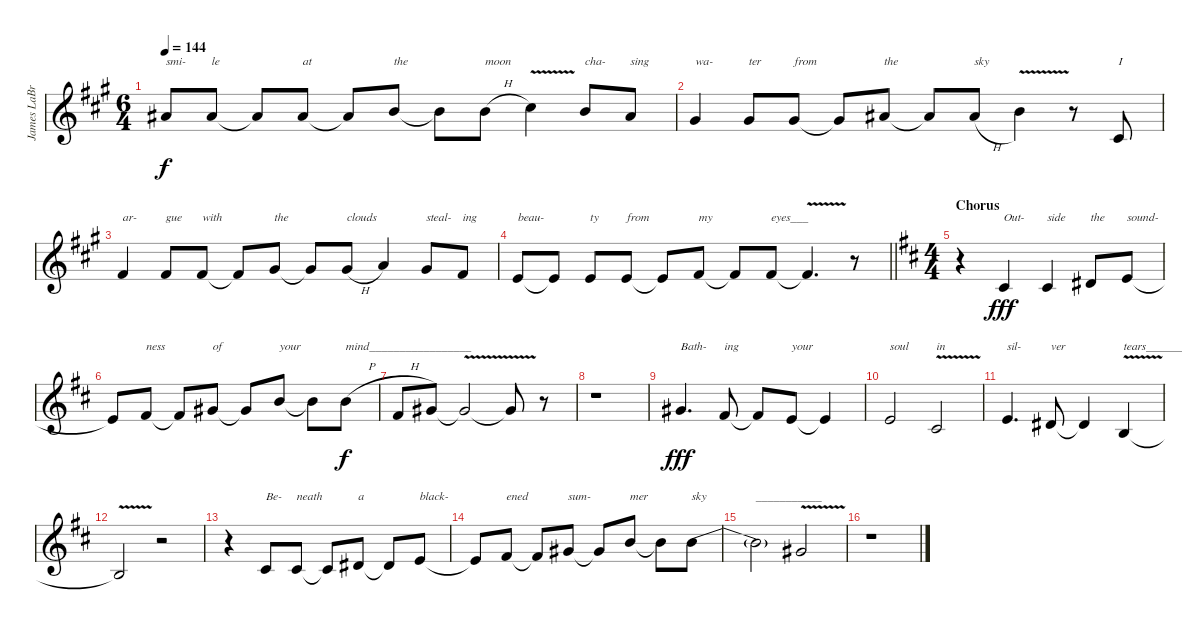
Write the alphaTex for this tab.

\track ("James LaBrie" "James LaBr") {instrument lead6voice}
\staff {score}
\tuning (E4 B3 G3 D3 A2 E2) {hide}
\ts (6 4)
\tempo 144
\clef g2
\ks f#minor
6.1.8{txt "smi-" dy f} 6.1.8{txt "le"} 6.1{t}.8 6.1.8{txt "at"} 6.1{t}.8 7.1.8{txt "the"} 7.1{t}.8 7.1{h}.8{txt "moon"} 9.1{v}.4 7.1.8{txt "cha-"} 6.1.8{txt "sing"} |
4.1.4{txt "wa-"} 4.1.8{txt "ter"} 4.1.8{txt "from"} 4.1{t}.8 6.1.8{txt "the"} 6.1{t}.8 6.1{h}.8{txt "sky"} 7.1{v}.4 r.8 2.2.8{txt "I"} |
2.1.4{txt "ar-"} 2.1.8{txt "gue"} 2.1.8{txt "with"} 2.1{t}.8 4.1.8{txt "the"} 4.1{t}.8 4.1{h}.8{txt "clouds"} 5.1.4 4.1.8{txt "steal-"} 2.1.8{txt "ing"} |
\barLineRight lightlight
0.1.8{txt "beau-"} 0.1{t}.8 0.1.8{txt "ty"} 0.1.8{txt "from"} 0.1{t}.8 2.1.8{txt "my"} 2.1{t}.8 2.1.8{txt "eyes___"} 2.1{v t}.4{d} r.8 |
\ts (4 4)
\section ("" "Chorus")
\ks bminor
r.4 2.2.4{txt "Out-" dy fff} 2.2.4{txt "side"} 4.2.8{txt "the"} 0.1.8{txt "sound-"} |
0.1{t}.8 2.1.8{txt "ness"} 2.1{t}.8 4.1.8{txt "of"} 4.1{t}.8 7.1.8{txt "your"} 7.1{t}.8 7.1{h}.8{txt "mind_________________" dy f} |
2.1{h}.8 4.1.8 4.1{v t}.2 4.1{t}.8 r.8 |
r.1 |
4.1.4{d txt "Bath-" dy fff} 2.1.8{txt "ing"} 2.1{t}.8 0.1.8{txt "your"} 0.1{t}.4 |
0.1{be (custom 0 0 10 4 20 4 30 4 46 4 60 0)}.2{txt "soul"} 2.2{v}.2{txt "in"} |
0.1.4{d txt "sil-"} 4.2.8{txt "ver"} 4.2{t}.4 0.2{v}.4{txt "tears______"} |
0.2{t}.2 r.2 |
r.4 2.2.8{txt "Be-"} 2.2.8{txt "neath"} 2.2{t}.8 4.2.8{txt "a"} 4.2{t}.8 0.1.8{txt "black-"} |
0.1{t}.8 2.1.8{txt "ened"} 2.1{t}.8 4.1.8{txt "sum-"} 4.1{t}.8 7.1.8{txt "mer"} 7.1{t}.8 7.1{be (custom 0 0 10 4 20 4 30 4 45 4 60 0)}.8{txt "sky"} |
7.1{t}.2{txt "___________"} 4.1{v}.2 |
r.1
